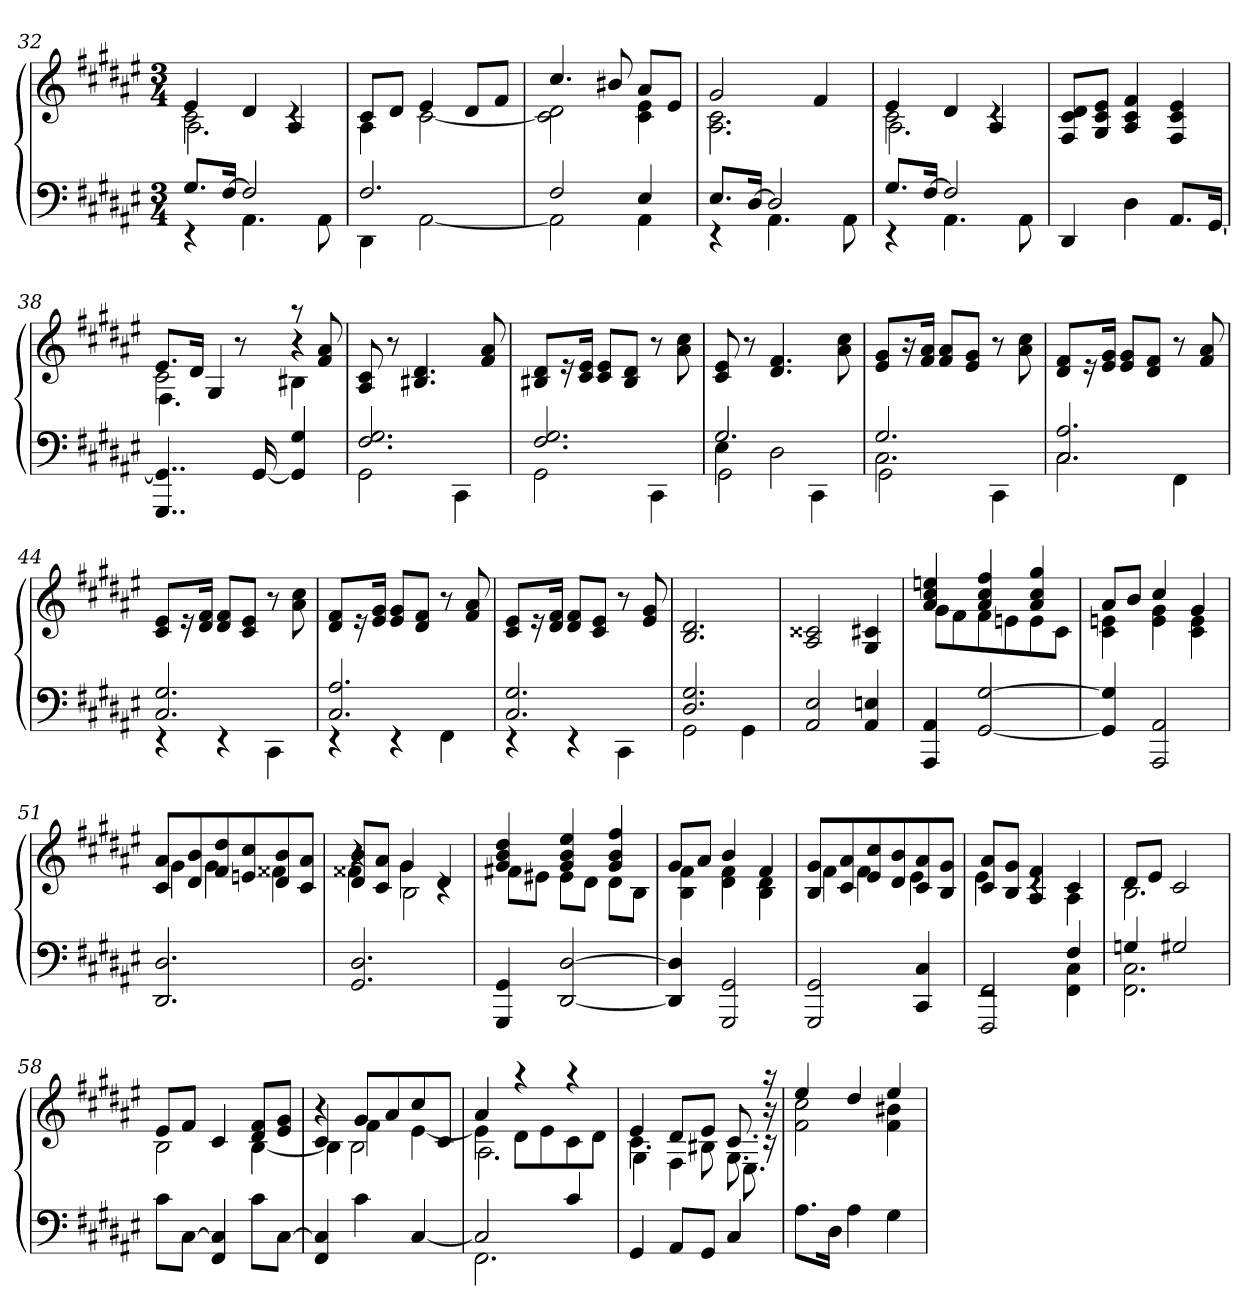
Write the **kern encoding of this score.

**kern	**kern
*part1	*part1
*staff2	*staff1
*clefF4	*clefG2
*k[f#c#g#d#a#e#]	*k[f#c#g#d#a#e#]
*F#:	*F#:
*M3/4	*M3/4
=32	=32
*^	*^
*	*	*	*^
8.G#L	4rEE	4e#	2c#	2.A#\
[16F#Jk	.	.	.	.
2F#]	4.AA#	4d#	.	.
.	.	4A#	4rc	.
.	8AA#	.	.	.
*	*	*	*v	*v
=33	=33	=33	=33
2.F#	4DD#	8c#L	4A#
.	.	8d#J	.
.	[2AA#	4e#	[2c#
.	.	8d#L	.
.	.	8f#J	.
=34	=34	=34	=34
2F#	2AA#]	4.cc#	2c#] 2d#
.	.	8b#X	.
4E#	4AA#	8a#L	4c# 4e#
.	.	8e#J	.
=35	=35	=35	=35
8.E#L	4rEE	2g#	2.A# 2.c#
[16D#Jk	.	.	.
2D#]	4.AA#	.	.
.	.	4f#	.
.	8AA#	.	.
=36	=36	=36	=36
*	*	*	*^
8.G#L	4rEE	4e#	2c#	2.A#\
[16F#Jk	.	.	.	.
2F#]	4.AA#	4d#	.	.
.	.	4A#	4rc	.
.	8AA#	.	.	.
*v	*v	*	*	*
*	*v	*v	*v
=37	=37
4DD#	8F# 8c# 8d#L
.	8G# 8c# 8e#J
4D#	4A# 4c# 4f#
8.AA#L	4F# 4c# 4e#
[16GG#Jk	.
=38	=38
*	*^
*	*	*^
4..GGG# 4..GG#]	8.e#L	2c#	4.F#\
.	16d#Jk	.	.
.	4G#	.	.
.	.	.	8r
[16GG#	.	.	.
4GG#] 4G#	8raa	4B#X	4r
.	8f# 8a#	.	.
*	*v	*v	*v
=39	=39
*^	*
2.F# 2.G#	2GG#	8A# 8c#
.	.	8r
.	.	4.B#X 4.d#
.	4CC#	.
.	.	8f# 8a#
=40	=40	=40
2.F# 2.G#	2GG#	8B#X 8d#L
.	.	16r
.	.	16c# 16e#Jk
.	.	8c# 8e#L
.	.	8B# 8d#J
.	4CC#	8r
.	.	8a# 8cc#
=41	=41	=41
*	*^	*
2.G#	4E#	2GG#\	8c# 8e#
.	.	.	8r
.	2D#	.	4.d# 4.f#
.	.	4CC#\	.
.	.	.	8a# 8cc#
=42	=42	=42	=42
2.G#	2.C#	2GG#\	8e# 8g#L
.	.	.	16r
.	.	.	16f# 16a#Jk
.	.	.	8f# 8a#L
.	.	.	8e# 8g#J
.	.	4CC#\	8r
.	.	.	8a# 8cc#
*	*v	*v	*
=43	=43	=43
2.C# 2.A#	2C#	8d# 8f#L
.	.	16r
.	.	16e# 16g#Jk
.	.	8e# 8g#L
.	.	8d# 8f#J
.	4FF#	8r
.	.	8f# 8a#
=44	=44	=44
2.C# 2.G#	4rEE	8c# 8e#L
.	.	16r
.	.	16d# 16f#Jk
.	4rEE	8d# 8f#L
.	.	8c# 8e#J
.	4CC#	8r
.	.	8a# 8cc#
=45	=45	=45
2.C# 2.A#	4rEE	8d# 8f#L
.	.	16r
.	.	16e# 16g#Jk
.	4rEE	8e# 8g#L
.	.	8d# 8f#J
.	4FF#	8r
.	.	8f# 8a#
=46	=46	=46
2.C# 2.G#	4rEE	8c# 8e#L
.	.	16r
.	.	16d# 16f#Jk
.	4rEE	8d# 8f#L
.	.	8c# 8e#J
.	4CC#	8r
.	.	8e# 8g#
=47	=47	=47
2.D# 2.G#	2GG#	2.B 2.d#
.	4GG#	.
*v	*v	*
=48	=48
2AA# 2E#	2A# 2c##X
4AA# 4En	4G# 4c#X
=49	=49
*	*^
4AAA# 4AA#	4a# 4cc# 4een	8g#L
.	.	8f#
[2GG# [2G#	4a# 4cc# 4ff#	8f#
.	.	8en
.	4a# 4cc# 4gg#	8e
.	.	8c#J
=50	=50	=50
4GG#] 4G#]	8a#L	4c# 4en
.	8bJ	.
2AAA# 2AA#	4cc#	4e 4g#
.	4g#	4c# 4e
=51	=51	=51
2.DD# 2.D#	8c# 8a#L	4g#
.	8d# 8b	.
.	8f# 8dd#	4g#
.	8en 8cc#	.
.	8d# 8b	4f##X
.	8c# 8a#J	.
=52	=52	=52
*	*	*^
2.GG# 2.D#	8d# 8bL	4f##X	4r
.	8c# 8a#J	.	.
.	4g#	4g#	2B\
.	4d#	4rc	.
*	*	*v	*v
=53	=53	=53
4GGG# 4GG#	4g# 4b 4dd#	8f#XL
.	.	8e#XJ
[2DD# [2D#	4g# 4b 4ee#	8e#L
.	.	8d#J
.	4g# 4b 4ff#	8d#L
.	.	8BJ
=54	=54	=54
4DD#] 4D#]	8g#L	4B 4f#
.	8a#J	.
2GGG# 2GG#	4b	4d# 4f#
.	4f#	4B 4d#
=55	=55	=55
2GGG# 2GG#	8B 8g#L	4f#
.	8c# 8a#	.
.	8e# 8cc#	4f#
.	8d# 8b	.
4CC# 4C#	8c# 8a#	4e#
.	8B 8g#J	.
=56	=56	=56
*^	*	*
2FFF# 2FF#	2rEE	8c# 8a#L	4e#
.	.	8B 8g#J	.
.	.	4A# 4f#	4rc
4F#	4FF# 4C#	4c#	4A#
=57	=57	=57	=57
4Gn	2.FF# 2.C#	8d#L	2.B
.	.	8e#J	.
2G#X	.	2c#	.
*v	*v	*	*
=58	=58	=58
8c#L	8e#L	2B
[8C#J	8f#J	.
4FF# 4C#]	4c#	.
8c#L	8d# 8f#L	[4B
[8C#J	8e# 8g#J	.
=59	=59	=59
*	*	*^
4FF# 4C#]	4c#	4B]	4r
4c#	8g#L	4f#	2B\
.	8a#	.	.
[4C#	8cc#	[4e#	.
.	8c#J	.	.
=60	=60	=60	=60
*^	*	*	*
2C#]	2.FF#	4a#	4e#]	2.A#\
.	.	4raa	8d#L	.
.	.	.	8e#	.
4c#	.	4raa	8c#	.
.	.	.	8d#J	.
*v	*v	*	*	*
=61	=61	=61	=61
4GG#	4e#	4.c#	4G#\
8AA#L	8d#L	.	4F#\
8GG#J	8e#J	8B#X	.
4C#	8.c#	8.G#	8.E#\
.	16raa	16rc	16r
*	*	*v	*v
=62	=62	=62
8.A#L	4ee#	2f# 2cc#
16D#Jk	.	.
4A#	4dd#	.
4G#	4ee#	4f# 4b#X
*	*v	*v
=	=
*-	*-
